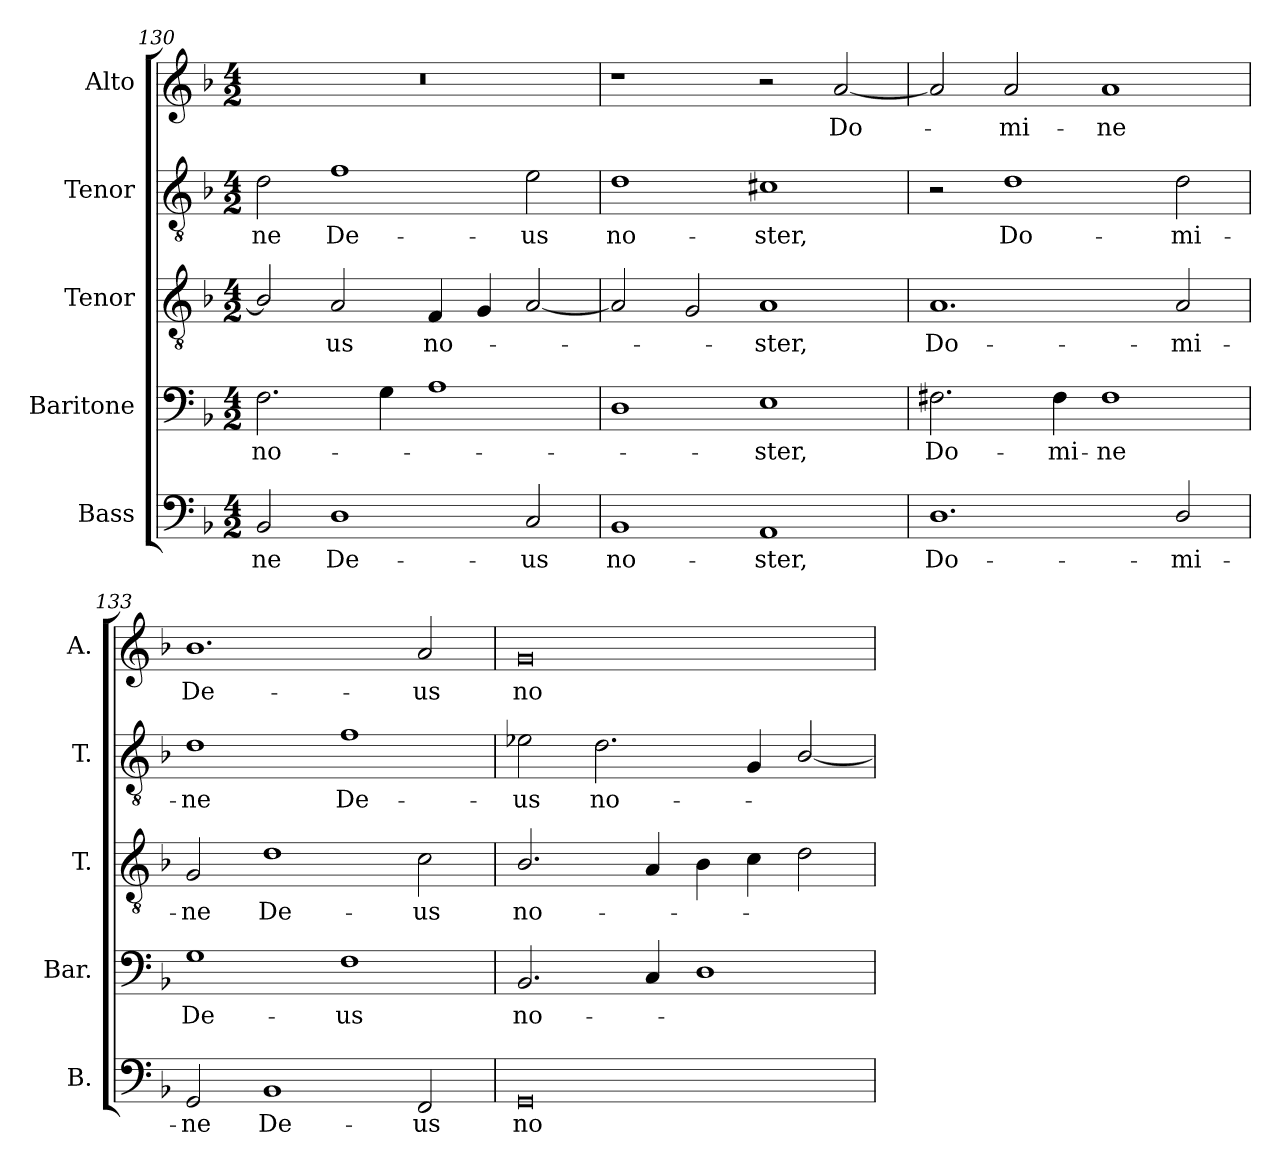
**kern	**text	**kern	**text	**kern	**text	**kern	**text	**kern	**text
*part5	*part5	*part4	*part4	*part3	*part3	*part2	*part2	*part1	*part1
*staff5	*staff5	*staff4	*staff4	*staff3	*staff3	*staff2	*staff2	*staff1	*staff1
*I"Bass	*	*I"Baritone	*	*I"Tenor	*	*I"Tenor	*	*I"Alto	*
*I'B.	*	*I'Bar.	*	*I'T.	*	*I'T.	*	*I'A.	*
*clefF4	*	*clefF4	*	*clefGv2	*	*clefGv2	*	*clefG2	*
*	*	*	*	*ITrd7c12	*	*ITrd7c12	*	*	*
*k[b-]	*	*k[b-]	*	*k[b-]	*	*k[b-]	*	*k[b-]	*
*F:	*	*F:	*	*F:	*	*F:	*	*F:	*
*M4/2	*	*M4/2	*	*M4/2	*	*M4/2	*	*M4/2	*
=130	=130	=130	=130	=130	=130	=130	=130	=130	=130
!	!LO:LY:b:color=#000000	!	!	!	!	!	!	!	!
!	!	!	!LO:LY:b:color=#000000	!	!	!	!	!	!
!	!	!	!	!	!	!	!LO:LY:b:color=#000000	!LO:N:vis=1	!
2BB-i/	-ne	2.Fi\	no-	2BB-i/]	.	2Di\	-ne	0r	.
!	!LO:LY:b:color=#000000	!	!	!	!	!	!	!	!
!	!	!	!	!	!LO:LY:b:color=#000000	!	!	!	!
!	!	!	!	!	!	!	!LO:LY:b:color=#000000	!	!
1Di	De-	.	.	2AAi/	-us	1Fi	De-	.	.
.	.	4Gi\	.	.	.	.	.	.	.
!	!	!	!	!	!LO:LY:b:color=#000000	!	!	!	!
.	.	1Ai	.	4FFi/	no-	.	.	.	.
.	.	.	.	4GGi/	.	.	.	.	.
!	!LO:LY:b:color=#000000	!	!	!	!	!	!	!	!
!	!	!	!	!	!	!	!LO:LY:b:color=#000000	!	!
2Ci/	-us	.	.	[2AAi/	.	2Ei\	-us	.	.
!!LO:PB:g=z
=131	=131	=131	=131	=131	=131	=131	=131	=131	=131
!	!LO:LY:b:color=#000000	!	!	!	!	!	!	!	!
!	!	!	!	!	!	!	!LO:LY:b:color=#000000	!	!
1BB-i	no-	1Di	.	2AAi/]	.	1Di	no-	1r	.
.	.	.	.	2GGi/	.	.	.	.	.
!	!LO:LY:b:color=#000000	!	!	!	!	!	!	!	!
!	!	!	!LO:LY:b:color=#000000	!	!	!	!	!	!
!	!	!	!	!	!LO:LY:b:color=#000000	!	!	!	!
!	!	!	!	!	!	!	!LO:LY:b:color=#000000	!	!
1AAi	-ster,	1Ei	-ster,	1AAi	-ster,	1C#Xi	-ster,	2r	.
!	!	!	!	!	!	!	!	!	!LO:LY:b:color=#000000
.	.	.	.	.	.	.	.	[2ai/	Do-
=132	=132	=132	=132	=132	=132	=132	=132	=132	=132
!	!LO:LY:b:color=#000000	!	!	!	!	!	!	!	!
!	!	!	!LO:LY:b:color=#000000	!	!	!	!	!	!
!	!	!	!	!	!LO:LY:b:color=#000000	!	!	!	!
1.Di	Do-	2.F#Xi\	Do-	1.AAi	Do-	2r	.	2ai/]	.
!	!	!	!	!	!	!	!LO:LY:b:color=#000000	!	!
!	!	!	!	!	!	!	!	!	!LO:LY:b:color=#000000
.	.	.	.	.	.	1Di	Do-	2ai/	-mi-
!	!	!	!LO:LY:b:color=#000000	!	!	!	!	!	!
.	.	4F#i\	-mi-	.	.	.	.	.	.
!	!	!	!LO:LY:b:color=#000000	!	!	!	!	!	!
!	!	!	!	!	!	!	!	!	!LO:LY:b:color=#000000
.	.	1F#i	-ne	.	.	.	.	1ai	-ne
!	!LO:LY:b:color=#000000	!	!	!	!	!	!	!	!
!	!	!	!	!	!LO:LY:b:color=#000000	!	!	!	!
!	!	!	!	!	!	!	!LO:LY:b:color=#000000	!	!
2Di/	-mi-	.	.	2AAi/	-mi-	2Di\	-mi-	.	.
=133	=133	=133	=133	=133	=133	=133	=133	=133	=133
!	!LO:LY:b:color=#000000	!	!	!	!	!	!	!	!
!	!	!	!LO:LY:b:color=#000000	!	!	!	!	!	!
!	!	!	!	!	!LO:LY:b:color=#000000	!	!	!	!
!	!	!	!	!	!	!	!LO:LY:b:color=#000000	!	!
!	!	!	!	!	!	!	!	!	!LO:LY:b:color=#000000
2GGi/	-ne	1Gi	De-	2GGi/	-ne	1Di	-ne	1.b-i	De-
!	!LO:LY:b:color=#000000	!	!	!	!	!	!	!	!
!	!	!	!	!	!LO:LY:b:color=#000000	!	!	!	!
1BB-i	De-	.	.	1Di	De-	.	.	.	.
!	!	!	!LO:LY:b:color=#000000	!	!	!	!	!	!
!	!	!	!	!	!	!	!LO:LY:b:color=#000000	!	!
.	.	1Fi	-us	.	.	1Fi	De-	.	.
!	!LO:LY:b:color=#000000	!	!	!	!	!	!	!	!
!	!	!	!	!	!LO:LY:b:color=#000000	!	!	!	!
!	!	!	!	!	!	!	!	!	!LO:LY:b:color=#000000
2FFi/	-us	.	.	2Ci\	-us	.	.	2ai/	-us
=134	=134	=134	=134	=134	=134	=134	=134	=134	=134
!	!LO:LY:b:color=#000000	!	!	!	!	!	!	!	!
!	!	!	!LO:LY:b:color=#000000	!	!	!	!	!	!
!	!	!	!	!	!LO:LY:b:color=#000000	!	!	!	!
!	!	!	!	!	!	!	!LO:LY:b:color=#000000	!	!
!	!	!	!	!	!	!	!	!	!LO:LY:b:color=#000000
0GGi	no-	2.BB-i/	no-	2.BB-i/	no-	2E-Xi\	-us	0gi	no-
!	!	!	!	!	!	!	!LO:LY:b:color=#000000	!	!
.	.	.	.	.	.	2.Di\	no-	.	.
.	.	4Ci/	.	4AAi/	.	.	.	.	.
.	.	1Di	.	4BB-i\	.	.	.	.	.
.	.	.	.	4Ci\	.	4GGi/	.	.	.
.	.	.	.	2Di\	.	[2BB-i/	.	.	.
=	=	=	=	=	=	=	=	=	=
*-	*-	*-	*-	*-	*-	*-	*-	*-	*-
